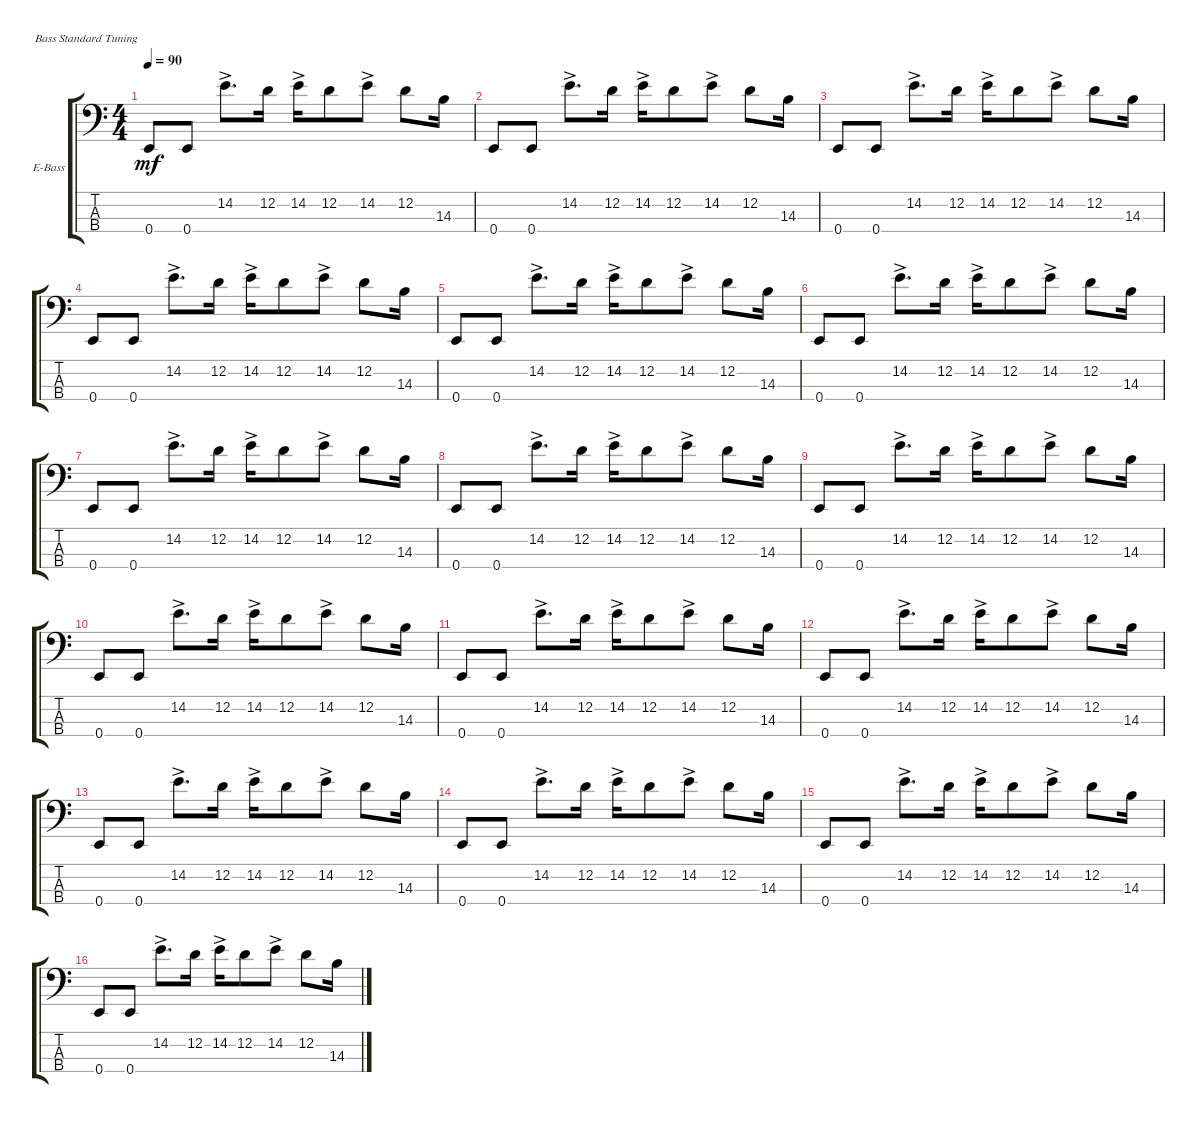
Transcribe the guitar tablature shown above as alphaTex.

\defaultSystemsLayout 4
\bracketExtendMode groupsimilarinstruments
\firstSystemTrackNameOrientation horizontal
\otherSystemsTrackNameOrientation horizontal
\track ("Electric Bass" "E-Bass") {instrument electricbassfinger}
\staff {score tabs}
\tuning (G2 D2 A1 E1)
\ts (4 4)
\tempo 90
\clef f4
\ks c
0.4.8{dy mf instrument electricbassfinger} 0.4.8 14.2{ac}.8{d} 12.2.16 14.2{ac}.16 12.2.8 14.2{ac}.8 12.2.8 14.3.16 |
0.4.8 0.4.8 14.2{ac}.8{d} 12.2.16 14.2{ac}.16 12.2.8 14.2{ac}.8 12.2.8 14.3.16 |
0.4.8 0.4.8 14.2{ac}.8{d} 12.2.16 14.2{ac}.16 12.2.8 14.2{ac}.8 12.2.8 14.3.16 |
0.4.8 0.4.8 14.2{ac}.8{d} 12.2.16 14.2{ac}.16 12.2.8 14.2{ac}.8 12.2.8 14.3.16 |
0.4.8 0.4.8 14.2{ac}.8{d} 12.2.16 14.2{ac}.16 12.2.8 14.2{ac}.8 12.2.8 14.3.16 |
0.4.8 0.4.8 14.2{ac}.8{d} 12.2.16 14.2{ac}.16 12.2.8 14.2{ac}.8 12.2.8 14.3.16 |
0.4.8 0.4.8 14.2{ac}.8{d} 12.2.16 14.2{ac}.16 12.2.8 14.2{ac}.8 12.2.8 14.3.16 |
0.4.8 0.4.8 14.2{ac}.8{d} 12.2.16 14.2{ac}.16 12.2.8 14.2{ac}.8 12.2.8 14.3.16 |
0.4.8 0.4.8 14.2{ac}.8{d} 12.2.16 14.2{ac}.16 12.2.8 14.2{ac}.8 12.2.8 14.3.16 |
0.4.8 0.4.8 14.2{ac}.8{d} 12.2.16 14.2{ac}.16 12.2.8 14.2{ac}.8 12.2.8 14.3.16 |
0.4.8 0.4.8 14.2{ac}.8{d} 12.2.16 14.2{ac}.16 12.2.8 14.2{ac}.8 12.2.8 14.3.16 |
0.4.8 0.4.8 14.2{ac}.8{d} 12.2.16 14.2{ac}.16 12.2.8 14.2{ac}.8 12.2.8 14.3.16 |
0.4.8 0.4.8 14.2{ac}.8{d} 12.2.16 14.2{ac}.16 12.2.8 14.2{ac}.8 12.2.8 14.3.16 |
0.4.8 0.4.8 14.2{ac}.8{d} 12.2.16 14.2{ac}.16 12.2.8 14.2{ac}.8 12.2.8 14.3.16 |
0.4.8 0.4.8 14.2{ac}.8{d} 12.2.16 14.2{ac}.16 12.2.8 14.2{ac}.8 12.2.8 14.3.16 |
0.4.8 0.4.8 14.2{ac}.8{d} 12.2.16 14.2{ac}.16 12.2.8 14.2{ac}.8 12.2.8 14.3.16
